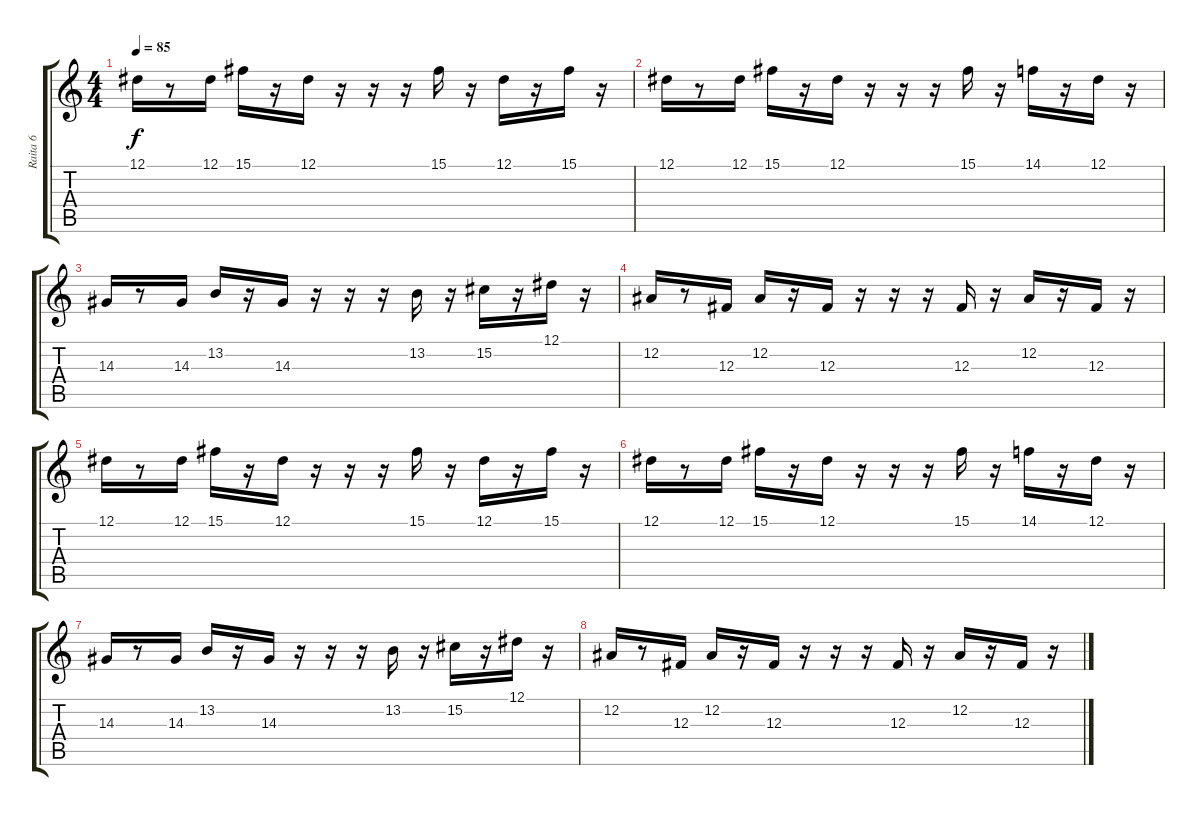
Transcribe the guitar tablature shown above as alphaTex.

\track ("Raita 6" "Raita 6") {instrument piccolo}
\staff {score tabs}
\tuning (Eb4 Bb3 Gb3 Db3 Ab2 Eb2) {hide}
\ts (4 4)
\tempo 85
\clef g2
\ks c
12.1.16{dy f} r.8 12.1.16 15.1.16 r.16 12.1.16 r.16 r.16 r.16 15.1.16 r.16 12.1.16 r.16 15.1.16 r.16 |
12.1.16 r.8 12.1.16 15.1.16 r.16 12.1.16 r.16 r.16 r.16 15.1.16 r.16 14.1.16 r.16 12.1.16 r.16 |
14.3.16 r.8 14.3.16 13.2.16 r.16 14.3.16 r.16 r.16 r.16 13.2.16 r.16 15.2.16 r.16 12.1.16 r.16 |
12.2.16 r.8 12.3.16 12.2.16 r.16 12.3.16 r.16 r.16 r.16 12.3.16 r.16 12.2.16 r.16 12.3.16 r.16 |
12.1.16 r.8 12.1.16 15.1.16 r.16 12.1.16 r.16 r.16 r.16 15.1.16 r.16 12.1.16 r.16 15.1.16 r.16 |
12.1.16 r.8 12.1.16 15.1.16 r.16 12.1.16 r.16 r.16 r.16 15.1.16 r.16 14.1.16 r.16 12.1.16 r.16 |
14.3.16 r.8 14.3.16 13.2.16 r.16 14.3.16 r.16 r.16 r.16 13.2.16 r.16 15.2.16 r.16 12.1.16 r.16 |
12.2.16 r.8 12.3.16 12.2.16 r.16 12.3.16 r.16 r.16 r.16 12.3.16 r.16 12.2.16 r.16 12.3.16 r.16
